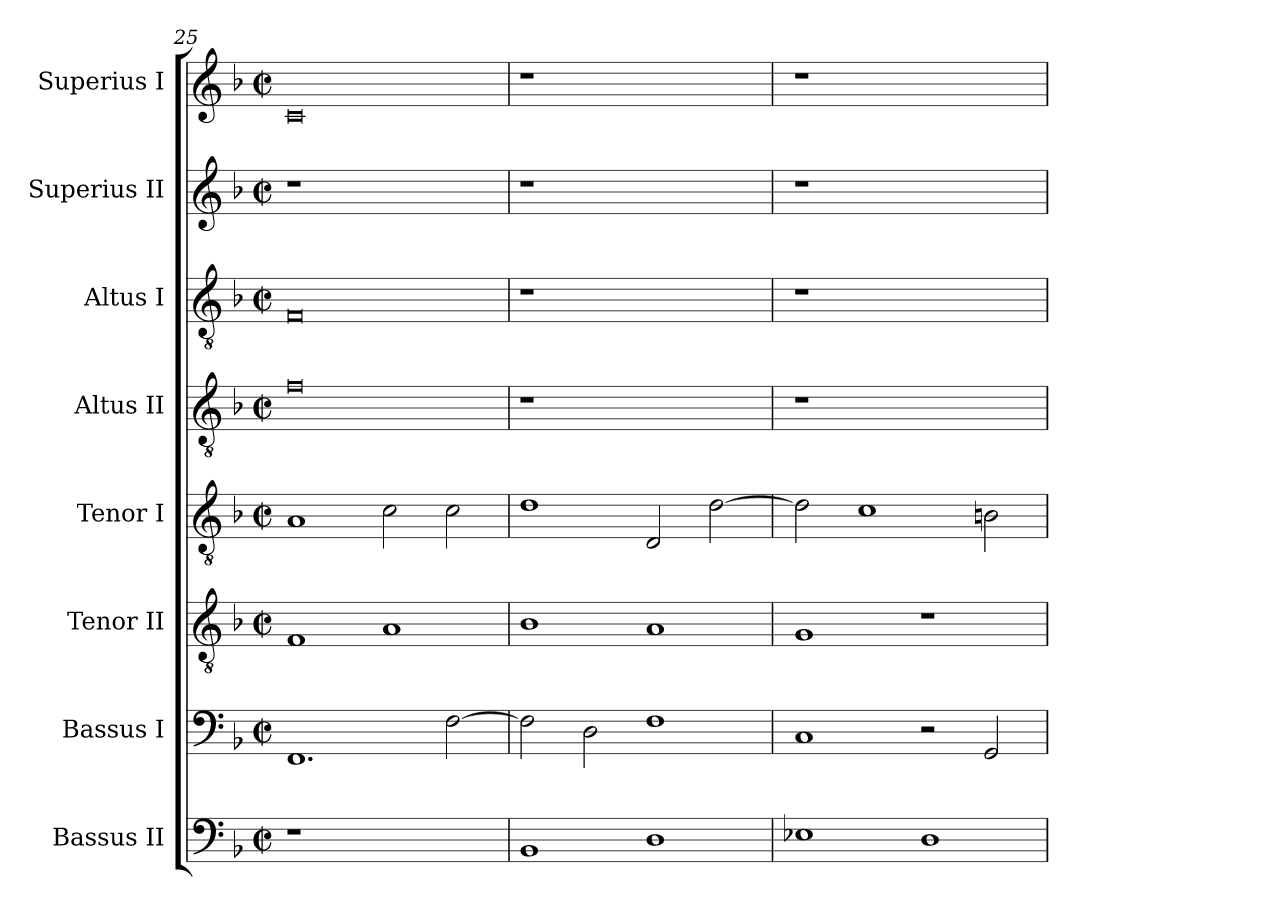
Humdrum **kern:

**kern	**kern	**kern	**kern	**kern	**kern	**kern	**kern
*part8	*part7	*part6	*part5	*part4	*part3	*part2	*part1
*staff8	*staff7	*staff6	*staff5	*staff4	*staff3	*staff2	*staff1
*I"Bassus II	*I"Bassus I	*I"Tenor II	*I"Tenor I	*I"Altus II	*I"Altus I	*I"Superius II	*I"Superius I
*I'B.s.	*	*	*	*I'A.s.	*	*I'S.s.	*I'S.p.
*clefF4	*clefF4	*clefGv2	*clefGv2	*clefGv2	*clefGv2	*clefG2	*clefG2
*	*	*ITrd7c12	*ITrd7c12	*ITrd7c12	*ITrd7c12	*	*
*k[b-]	*k[b-]	*k[b-]	*k[b-]	*k[b-]	*k[b-]	*k[b-]	*k[b-]
*F:	*F:	*F:	*F:	*F:	*F:	*F:	*F:
*M2/2	*M2/2	*M2/2	*M2/2	*M2/2	*M2/2	*M2/2	*M2/2
*met(c|)	*met(c|)	*met(c|)	*met(c|)	*met(c|)	*met(c|)	*met(c|)	*met(c|)
=25	=25	=25	=25	=25	=25	=25	=25
!LO:N:vis=1	!	!	!	!	!	!LO:N:vis=1	!
1r	1.FFi	1FFi	1AAi	0Fi	0FFi	1r	0ci
1ryy	.	1AAi	2Ci\	.	.	1ryy	.
.	[>2Fi\	.	2Ci\	.	.	.	.
=26	=26	=26	=26	=26	=26	=26	=26
!	!	!	!	!LO:N:vis=1	!LO:N:vis=1	!LO:N:vis=1	!LO:N:vis=1
1BB-i	2Fi\]	1BB-i	1Di	1r	1r	1r	1r
.	2Di\	.	.	.	.	.	.
1Di	1Fi	1AAi	2DDi/	1ryy	1ryy	1ryy	1ryy
.	.	.	[>2Di\	.	.	.	.
!!LO:PB:g=z
=27	=27	=27	=27	=27	=27	=27	=27
!	!	!	!	!LO:N:vis=1	!LO:N:vis=1	!LO:N:vis=1	!LO:N:vis=1
1E-Xi	1Ci	1GGi	2Di\]	1r	1r	1r	1r
.	.	.	1Ci	.	.	.	.
1Di	2r	1r	.	1ryy	1ryy	1ryy	1ryy
.	2GGi/	.	2BBni\	.	.	.	.
=	=	=	=	=	=	=	=
*-	*-	*-	*-	*-	*-	*-	*-
